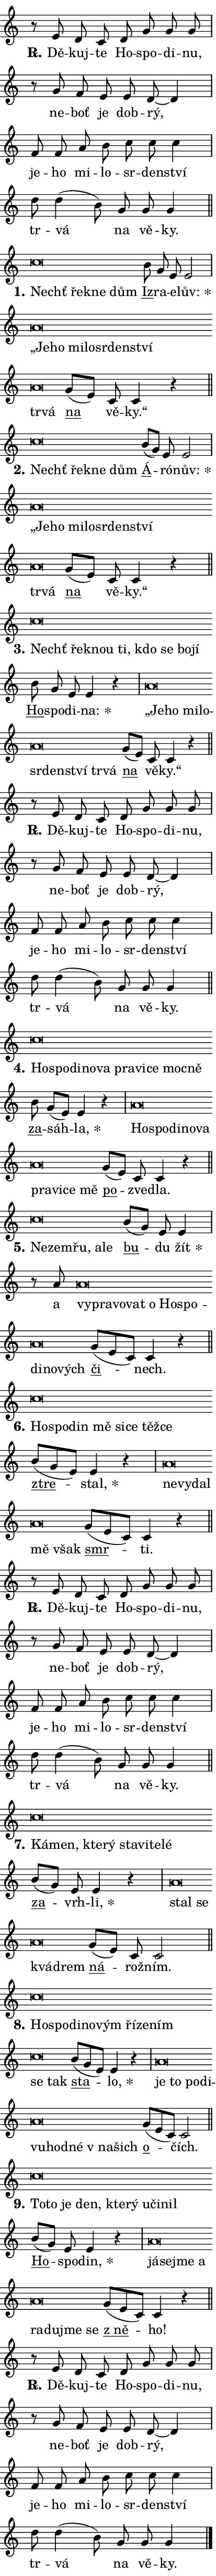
\version "2.24.0"
\header { tagline = "" }
\paper {
  indent = 0\cm
  top-margin = 0\cm
  right-margin = 0.13\cm % to fit lyric hyphens
  bottom-margin = 0\cm
  left-margin = 0\cm
  paper-width = 7\cm
  page-breaking = #ly:one-page-breaking
  system-system-spacing.basic-distance = #11
  score-system-spacing.basic-distance = #11
  ragged-last = ##f
}


%% Author: Thomas Morley
%% https://lists.gnu.org/archive/html/lilypond-user/2020-05/msg00002.html
#(define (line-position grob)
"Returns position of @var[grob} in current system:
   @code{'start}, if at first time-step
   @code{'end}, if at last time-step
   @code{'middle} otherwise
"
  (let* ((col (ly:item-get-column grob))
         (ln (ly:grob-object col 'left-neighbor))
         (rn (ly:grob-object col 'right-neighbor))
         (col-to-check-left (if (ly:grob? ln) ln col))
         (col-to-check-right (if (ly:grob? rn) rn col))
         (break-dir-left
           (and
             (ly:grob-property col-to-check-left 'non-musical #f)
             (ly:item-break-dir col-to-check-left)))
         (break-dir-right
           (and
             (ly:grob-property col-to-check-right 'non-musical #f)
             (ly:item-break-dir col-to-check-right))))
        (cond ((eqv? 1 break-dir-left) 'start)
              ((eqv? -1 break-dir-right) 'end)
              (else 'middle))))

#(define (tranparent-at-line-position vctor)
  (lambda (grob)
  "Relying on @code{line-position} select the relevant enry from @var{vctor}.
Used to determine transparency,"
    (case (line-position grob)
      ((end) (not (vector-ref vctor 0)))
      ((middle) (not (vector-ref vctor 1)))
      ((start) (not (vector-ref vctor 2))))))

noteHeadBreakVisibility =
#(define-music-function (break-visibility)(vector?)
"Makes @code{NoteHead}s transparent relying on @var{break-visibility}"
#{
  \override NoteHead.transparent =
    #(tranparent-at-line-position break-visibility)
#})

#(define delete-ledgers-for-transparent-note-heads
  (lambda (grob)
    "Reads whether a @code{NoteHead} is transparent.
If so this @code{NoteHead} is removed from @code{'note-heads} from
@var{grob}, which is supposed to be @code{LedgerLineSpanner}.
As a result ledgers are not printed for this @code{NoteHead}"
    (let* ((nhds-array (ly:grob-object grob 'note-heads))
           (nhds-list
             (if (ly:grob-array? nhds-array)
                 (ly:grob-array->list nhds-array)
                 '()))
           ;; Relies on the transparent-property being done before
           ;; Staff.LedgerLineSpanner.after-line-breaking is executed.
           ;; This is fragile ...
           (to-keep
             (remove
               (lambda (nhd)
                 (ly:grob-property nhd 'transparent #f))
               nhds-list)))
      ;; TODO find a better method to iterate over grob-arrays, similiar
      ;; to filter/remove etc for lists
      ;; For now rebuilt from scratch
      (set! (ly:grob-object grob 'note-heads)  '())
      (for-each
        (lambda (nhd)
          (ly:pointer-group-interface::add-grob grob 'note-heads nhd))
        to-keep))))

squashNotes = {
  \override NoteHead.X-extent = #'(-0.2 . 0.2)
  \override NoteHead.Y-extent = #'(-0.75 . 0)
  \override NoteHead.stencil =
    #(lambda (grob)
       (let ((pos (ly:grob-property grob 'staff-position)))
         (begin
           (if (< pos -7) (display "ERROR: Lower brevis then expected\n") (display "OK: Expected brevis position\n"))
           (if (<= pos -6) ly:text-interface::print ly:note-head::print))))
}
unSquashNotes = {
  \revert NoteHead.X-extent
  \revert NoteHead.Y-extent
  \revert NoteHead.stencil
}

hideNotes = \noteHeadBreakVisibility #begin-of-line-visible
unHideNotes = \noteHeadBreakVisibility #all-visible

% work-around for resetting accidentals
% https://lilypond.org/doc/v2.23/Documentation/notation/displaying-rhythms#unmetered-music
cadenzaMeasure = {
  \cadenzaOff
  \partial 1024 s1024
  \cadenzaOn
}

#(define-markup-command (accent layout props text) (markup?)
  "Underline accented syllable"
  (interpret-markup layout props
    #{\markup \override #'(offset . 4.3) \underline { #text }#}))

responsum = \markup \concat {
  "R" \hspace #-1.05 \path #0.1 #'((moveto 0 0.07) (lineto 0.9 0.8)) \hspace #0.05 "."
}

spaceSize = #0.6828661417322834 % exact space size for TeX Gyre Schola

\layout {
  \context {
    \Staff
    \remove "Time_signature_engraver"
    \override LedgerLineSpanner.after-line-breaking = #delete-ledgers-for-transparent-note-heads
  }
  \context {
    \Lyrics {
      \override LyricSpace.minimum-distance = \spaceSize
      \override LyricText.font-name = #"TeX Gyre Schola"
      \override LyricText.font-size = 1
      \override StanzaNumber.font-name = #"TeX Gyre Schola Bold"
      \override StanzaNumber.font-size = 1
    }
  }
  \context {
    \Score 
    \override NoteHead.text =
      #(lambda (grob) 
        (let ((pos (ly:grob-property grob 'staff-position)))
          #{\markup {
            \combine
              \halign #-0.55 \raise #(if (= pos -6) 0 0.5) \override #'(thickness . 2) \draw-line #'(3.2 . 0)
              \musicglyph "noteheads.sM1"
          }#}))
  }
}

% magnetic-lyrics.ily
%
%   written by
%     Jean Abou Samra <jean@abou-samra.fr>
%     Werner Lemberg <wl@gnu.org>
%
%   adapted by
%     Jiri Hon <jiri.hon@gmail.com>
%
% Version 2022-Apr-15

% https://www.mail-archive.com/lilypond-user@gnu.org/msg149350.html

#(define (Left_hyphen_pointer_engraver context)
   "Collect syllable-hyphen-syllable occurrences in lyrics and store
them in properties.  This engraver only looks to the left.  For
example, if the lyrics input is @code{foo -- bar}, it does the
following.

@itemize @bullet
@item
Set the @code{text} property of the @code{LyricHyphen} grob between
@q{foo} and @q{bar} to @code{foo}.

@item
Set the @code{left-hyphen} property of the @code{LyricText} grob with
text @q{foo} to the @code{LyricHyphen} grob between @q{foo} and
@q{bar}.
@end itemize

Use this auxiliary engraver in combination with the
@code{lyric-@/text::@/apply-@/magnetic-@/offset!} hook."
   (let ((hyphen #f)
         (text #f))
     (make-engraver
      (acknowledgers
       ((lyric-syllable-interface engraver grob source-engraver)
        (set! text grob)))
      (end-acknowledgers
       ((lyric-hyphen-interface engraver grob source-engraver)
        ;(when (not (grob::has-interface grob 'lyric-space-interface))
          (set! hyphen grob)));)
      ((stop-translation-timestep engraver)
       (when (and text hyphen)
         (ly:grob-set-object! text 'left-hyphen hyphen))
       (set! text #f)
       (set! hyphen #f)))))

#(define (lyric-text::apply-magnetic-offset! grob)
   "If the space between two syllables is less than the value in
property @code{LyricText@/.details@/.squash-threshold}, move the right
syllable to the left so that it gets concatenated with the left
syllable.

Use this function as a hook for
@code{LyricText@/.after-@/line-@/breaking} if the
@code{Left_@/hyphen_@/pointer_@/engraver} is active."
   (let ((hyphen (ly:grob-object grob 'left-hyphen #f)))
     (when hyphen
       (let ((left-text (ly:spanner-bound hyphen LEFT)))
         (when (grob::has-interface left-text 'lyric-syllable-interface)
           (let* ((common (ly:grob-common-refpoint grob left-text X))
                  (this-x-ext (ly:grob-extent grob common X))
                  (left-x-ext
                   (begin
                     ;; Trigger magnetism for left-text.
                     (ly:grob-property left-text 'after-line-breaking)
                     (ly:grob-extent left-text common X)))
                  ;; `delta` is the gap width between two syllables.
                  (delta (- (interval-start this-x-ext)
                            (interval-end left-x-ext)))
                  (details (ly:grob-property grob 'details))
                  (threshold (assoc-get 'squash-threshold details 0.2)))
             (when (< delta threshold)
               (let* (;; We have to manipulate the input text so that
                      ;; ligatures crossing syllable boundaries are not
                      ;; disabled.  For languages based on the Latin
                      ;; script this is essentially a beautification.
                      ;; However, for non-Western scripts it can be a
                      ;; necessity.
                      (lt (ly:grob-property left-text 'text))
                      (rt (ly:grob-property grob 'text))
                      (is-space (grob::has-interface hyphen 'lyric-space-interface))
                      (space (if is-space " " ""))
                      (extra-delta (if is-space spaceSize 0))
                      ;; Append new syllable.
                      (ltrt-space (if (and (string? lt) (string? rt))
                                (string-append lt space rt)
                                (make-concat-markup (list lt space rt))))
                      ;; Right-align `ltrt` to the right side.
                      (ltrt-space-markup (grob-interpret-markup
                               grob
                               (make-translate-markup
                                (cons (interval-length this-x-ext) 0)
                                (make-right-align-markup ltrt-space)))))
                 (begin
                   ;; Don't print `left-text`.
                   (ly:grob-set-property! left-text 'stencil #f)
                   ;; Set text and stencil (which holds all collected
                   ;; syllables so far) and shift it to the left.
                   (ly:grob-set-property! grob 'text ltrt-space)
                   (ly:grob-set-property! grob 'stencil ltrt-space-markup)
                   (ly:grob-translate-axis! grob (- (- delta extra-delta)) X))))))))))


#(define (lyric-hyphen::displace-bounds-first grob)
   ;; Make very sure this callback isn't triggered too early.
   (let ((left (ly:spanner-bound grob LEFT))
         (right (ly:spanner-bound grob RIGHT)))
     (ly:grob-property left 'after-line-breaking)
     (ly:grob-property right 'after-line-breaking)
     (ly:lyric-hyphen::print grob)))

squashThreshold = #0.4

\layout {
  \context {
    \Lyrics
    \consists #Left_hyphen_pointer_engraver
    \override LyricText.after-line-breaking =
      #lyric-text::apply-magnetic-offset!
    \override LyricHyphen.stencil = #lyric-hyphen::displace-bounds-first
    \override LyricText.details.squash-threshold = \squashThreshold
    \override LyricHyphen.minimum-distance = 0
    \override LyricHyphen.minimum-length = \squashThreshold
  }
}

squashText = \override LyricText.details.squash-threshold = 9999
unSquashText = \override LyricText.details.squash-threshold = \squashThreshold

leftText = \override LyricText.self-alignment-X = #LEFT
unLeftText = \revert LyricText.self-alignment-X

starOffset = #(lambda (grob) 
                (let ((x_offset (ly:self-alignment-interface::aligned-on-x-parent grob)))
                  (if (= x_offset 0) 0 (+ x_offset 1.2))))

star = #(define-music-function (syllable)(string?)
"Append star separator at the end of a syllable"
#{
  \once \override LyricText.X-offset = #starOffset
  \lyricmode { \markup {
    #syllable
    \override #'((font-name . "TeX Gyre Schola Bold")) \hspace #0.2 \lower #0.65 \larger "*"
  } }
#})

starAccent = #(define-music-function (syllable)(string?)
"Append star separator at the end of a syllable and make accent"
#{
  \once \override LyricText.X-offset = #starOffset
  \lyricmode { \markup {
    \accent #syllable
    \override #'((font-name . "TeX Gyre Schola Bold")) \hspace #0.2 \lower #0.65 \larger "*"
  } }
#})

breath = #(define-music-function (syllable)(string?)
"Append breathing indicator at the end of a syllable"
#{
  \lyricmode { \markup { #syllable "+" } }
#})

optionalBreath = #(define-music-function (syllable)(string?)
"Append optional breathing indicator at the end of a syllable"
#{
  \lyricmode { \markup { #syllable "(+)" } }
#})


\score {
    <<
        \new Voice = "melody" { \cadenzaOn \key c \major \relative { r8 e' d c d g g g \cadenzaMeasure \bar "|" r g f e e d~ d4 \cadenzaMeasure \bar "|" f8 f a b c c c4 \cadenzaMeasure \bar "|" d8 d4( b8)] g g g4 \cadenzaMeasure \bar "||" \break } }
        \new Lyrics \lyricsto "melody" { \lyricmode { \set stanza = \responsum
Dě -- kuj -- te Ho -- spo -- di -- nu, ne -- boť je dob -- rý, je -- ho mi -- lo -- sr -- den -- ství tr -- vá na vě -- ky. } }
    >>
    \layout {}
}

\score {
    <<
        \new Voice = "melody" { \cadenzaOn \key c \major \relative { \squashNotes c''\breve*1/16 \hideNotes \breve*1/16 \bar "" \breve*1/16 \breve*1/16 \bar "" \unHideNotes \unSquashNotes \bar "" b8 g e e2 \cadenzaMeasure \bar "|" \squashNotes a\breve*1/16 \hideNotes \breve*1/16 \bar "" \breve*1/16 \bar "" \breve*1/16 \bar "" \breve*1/16 \bar "" \breve*1/16 \bar "" \breve*1/16 \bar "" \breve*1/16 \breve*1/16 \bar "" \unHideNotes \unSquashNotes \bar "" g8[( e)] c c4 r \cadenzaMeasure \bar "||" \break } }
        \new Lyrics \lyricsto "melody" { \lyricmode { \set stanza = "1."
\leftText Nechť \squashText řek -- ne dům \unLeftText \unSquashText \markup \accent Iz -- ra -- e -- \star lův: \leftText „Je -- \squashText ho mi -- lo -- sr -- den -- ství tr -- vá \unLeftText \unSquashText \markup \accent na vě -- ky.“ } }
    >>
    \layout {}
}

\score {
    <<
        \new Voice = "melody" { \cadenzaOn \key c \major \relative { \squashNotes c''\breve*1/16 \hideNotes \breve*1/16 \bar "" \breve*1/16 \breve*1/16 \bar "" \unHideNotes \unSquashNotes \bar "" b8[( g)] e e2 \cadenzaMeasure \bar "|" \squashNotes a\breve*1/16 \hideNotes \breve*1/16 \bar "" \breve*1/16 \bar "" \breve*1/16 \bar "" \breve*1/16 \bar "" \breve*1/16 \bar "" \breve*1/16 \bar "" \breve*1/16 \breve*1/16 \bar "" \unHideNotes \unSquashNotes \bar "" g8[( e)] c c4 r \cadenzaMeasure \bar "||" \break } }
        \new Lyrics \lyricsto "melody" { \lyricmode { \set stanza = "2."
\leftText Nechť \squashText řek -- ne dům \unLeftText \unSquashText \markup \accent Á -- ró -- \star nův: \leftText „Je -- \squashText ho mi -- lo -- sr -- den -- ství tr -- vá \unLeftText \unSquashText \markup \accent na vě -- ky.“ } }
    >>
    \layout {}
}

\score {
    <<
        \new Voice = "melody" { \cadenzaOn \key c \major \relative { \squashNotes c''\breve*1/16 \hideNotes \breve*1/16 \bar "" \breve*1/16 \bar "" \breve*1/16 \bar "" \breve*1/16 \bar "" \breve*1/16 \bar "" \breve*1/16 \breve*1/16 \bar "" \unHideNotes \unSquashNotes \bar "" b8 g e e4 r \cadenzaMeasure \bar "|" \squashNotes a\breve*1/16 \hideNotes \breve*1/16 \bar "" \breve*1/16 \bar "" \breve*1/16 \bar "" \breve*1/16 \bar "" \breve*1/16 \bar "" \breve*1/16 \bar "" \breve*1/16 \breve*1/16 \bar "" \unHideNotes \unSquashNotes \bar "" g8[( e)] c c4 r \cadenzaMeasure \bar "||" \break } }
        \new Lyrics \lyricsto "melody" { \lyricmode { \set stanza = "3."
\leftText Nechť \squashText řek -- nou ti, kdo se bo -- jí \unLeftText \unSquashText \markup \accent Ho -- spo -- di -- \star na: \leftText „Je -- \squashText ho mi -- lo -- sr -- den -- ství tr -- vá \unLeftText \unSquashText \markup \accent na vě -- ky.“ } }
    >>
    \layout {}
}

\score {
    <<
        \new Voice = "melody" { \cadenzaOn \key c \major \relative { r8 e' d c d g g g \cadenzaMeasure \bar "|" r g f e e d~ d4 \cadenzaMeasure \bar "|" f8 f a b c c c4 \cadenzaMeasure \bar "|" d8 d4( b8)] g g g4 \cadenzaMeasure \bar "||" \break } }
        \new Lyrics \lyricsto "melody" { \lyricmode { \set stanza = \responsum
Dě -- kuj -- te Ho -- spo -- di -- nu, ne -- boť je dob -- rý, je -- ho mi -- lo -- sr -- den -- ství tr -- vá na vě -- ky. } }
    >>
    \layout {}
}

\score {
    <<
        \new Voice = "melody" { \cadenzaOn \key c \major \relative { \squashNotes c''\breve*1/16 \hideNotes \breve*1/16 \bar "" \breve*1/16 \bar "" \breve*1/16 \bar "" \breve*1/16 \bar "" \breve*1/16 \bar "" \breve*1/16 \bar "" \breve*1/16 \bar "" \breve*1/16 \breve*1/16 \bar "" \unHideNotes \unSquashNotes \bar "" b8 g[( e)] e4 r \cadenzaMeasure \bar "|" \squashNotes a\breve*1/16 \hideNotes \breve*1/16 \bar "" \breve*1/16 \bar "" \breve*1/16 \bar "" \breve*1/16 \bar "" \breve*1/16 \bar "" \breve*1/16 \bar "" \breve*1/16 \breve*1/16 \bar "" \unHideNotes \unSquashNotes \bar "" g8[( e)] c c4 r \cadenzaMeasure \bar "||" \break } }
        \new Lyrics \lyricsto "melody" { \lyricmode { \set stanza = "4."
\leftText Ho -- \squashText spo -- di -- no -- va pra -- vi -- ce moc -- ně \unLeftText \unSquashText \markup \accent za -- sáh -- \star la, \leftText Ho -- \squashText spo -- di -- no -- va pra -- vi -- ce mě \unLeftText \unSquashText \markup \accent po -- zve -- dla. } }
    >>
    \layout {}
}

\score {
    <<
        \new Voice = "melody" { \cadenzaOn \key c \major \relative { \squashNotes c''\breve*1/16 \hideNotes \breve*1/16 \bar "" \breve*1/16 \bar "" \breve*1/16 \breve*1/16 \bar "" \unHideNotes \unSquashNotes \bar "" b8[( g)] e e4 \cadenzaMeasure \bar "|" r8 a8 \squashNotes a\breve*1/16 \hideNotes \breve*1/16 \bar "" \breve*1/16 \bar "" \breve*1/16 \bar "" \breve*1/16 \bar "" \breve*1/16 \bar "" \breve*1/16 \bar "" \breve*1/16 \bar "" \breve*1/16 \breve*1/16 \bar "" \unHideNotes \unSquashNotes \bar "" g8[( e c)] c4 r \cadenzaMeasure \bar "||" \break } }
        \new Lyrics \lyricsto "melody" { \lyricmode { \set stanza = "5."
\leftText Ne -- \squashText ze -- mřu, a -- le \unLeftText \unSquashText \markup \accent bu -- du \star žít a \leftText vy -- \squashText pra -- vo -- vat o Ho -- spo -- di -- no -- vých \unLeftText \unSquashText \markup \accent či -- nech. } }
    >>
    \layout {}
}

\score {
    <<
        \new Voice = "melody" { \cadenzaOn \key c \major \relative { \squashNotes c''\breve*1/16 \hideNotes \breve*1/16 \bar "" \breve*1/16 \bar "" \breve*1/16 \bar "" \breve*1/16 \bar "" \breve*1/16 \bar "" \breve*1/16 \breve*1/16 \bar "" \unHideNotes \unSquashNotes \bar "" b8[( g e)] e4 r \cadenzaMeasure \bar "|" \squashNotes a\breve*1/16 \hideNotes \breve*1/16 \bar "" \breve*1/16 \bar "" \breve*1/16 \breve*1/16 \bar "" \unHideNotes \unSquashNotes \bar "" g8[( e c)] c4 r \cadenzaMeasure \bar "||" \break } }
        \new Lyrics \lyricsto "melody" { \lyricmode { \set stanza = "6."
\leftText Ho -- \squashText spo -- din mě si -- ce těž -- ce \unLeftText \unSquashText \markup \accent ztre -- \star stal, \leftText ne -- \squashText vy -- dal mě však \unLeftText \unSquashText \markup \accent smr -- ti. } }
    >>
    \layout {}
}

\score {
    <<
        \new Voice = "melody" { \cadenzaOn \key c \major \relative { r8 e' d c d g g g \cadenzaMeasure \bar "|" r g f e e d~ d4 \cadenzaMeasure \bar "|" f8 f a b c c c4 \cadenzaMeasure \bar "|" d8 d4( b8)] g g g4 \cadenzaMeasure \bar "||" \break } }
        \new Lyrics \lyricsto "melody" { \lyricmode { \set stanza = \responsum
Dě -- kuj -- te Ho -- spo -- di -- nu, ne -- boť je dob -- rý, je -- ho mi -- lo -- sr -- den -- ství tr -- vá na vě -- ky. } }
    >>
    \layout {}
}

\score {
    <<
        \new Voice = "melody" { \cadenzaOn \key c \major \relative { \squashNotes c''\breve*1/16 \hideNotes \breve*1/16 \bar "" \breve*1/16 \bar "" \breve*1/16 \bar "" \breve*1/16 \bar "" \breve*1/16 \bar "" \breve*1/16 \breve*1/16 \bar "" \unHideNotes \unSquashNotes \bar "" b8[( g)] e e4 r \cadenzaMeasure \bar "|" \squashNotes a\breve*1/16 \hideNotes \breve*1/16 \bar "" \breve*1/16 \breve*1/16 \bar "" \unHideNotes \unSquashNotes \bar "" g8[( e)] c c2 \cadenzaMeasure \bar "||" \break } }
        \new Lyrics \lyricsto "melody" { \lyricmode { \set stanza = "7."
\leftText Ká -- \squashText men, kte -- rý sta -- vi -- te -- lé \unLeftText \unSquashText \markup \accent za -- vrh -- \star li, \leftText stal \squashText se kvá -- drem \unLeftText \unSquashText \markup \accent ná -- rož -- ním. } }
    >>
    \layout {}
}

\score {
    <<
        \new Voice = "melody" { \cadenzaOn \key c \major \relative { \squashNotes c''\breve*1/16 \hideNotes \breve*1/16 \bar "" \breve*1/16 \bar "" \breve*1/16 \bar "" \breve*1/16 \bar "" \breve*1/16 \bar "" \breve*1/16 \bar "" \breve*1/16 \bar "" \breve*1/16 \breve*1/16 \bar "" \unHideNotes \unSquashNotes \bar "" b8[( g e)] e4 r \cadenzaMeasure \bar "|" \squashNotes a\breve*1/16 \hideNotes \breve*1/16 \bar "" \breve*1/16 \bar "" \breve*1/16 \bar "" \breve*1/16 \bar "" \breve*1/16 \bar "" \breve*1/16 \bar "" \breve*1/16 \breve*1/16 \bar "" \unHideNotes \unSquashNotes \bar "" g8[( e c)] c2 \cadenzaMeasure \bar "||" \break } }
        \new Lyrics \lyricsto "melody" { \lyricmode { \set stanza = "8."
\leftText Ho -- \squashText spo -- di -- no -- vým ří -- ze -- ním se tak \unLeftText \unSquashText \markup \accent sta -- \star lo, \leftText je \squashText to po -- di -- vu -- hod -- né "v na" -- šich \unLeftText \unSquashText \markup \accent o -- čích. } }
    >>
    \layout {}
}

\score {
    <<
        \new Voice = "melody" { \cadenzaOn \key c \major \relative { \squashNotes c''\breve*1/16 \hideNotes \breve*1/16 \bar "" \breve*1/16 \bar "" \breve*1/16 \bar "" \breve*1/16 \bar "" \breve*1/16 \bar "" \breve*1/16 \bar "" \breve*1/16 \breve*1/16 \bar "" \unHideNotes \unSquashNotes \bar "" b8[( g)] e e4 r \cadenzaMeasure \bar "|" \squashNotes a\breve*1/16 \hideNotes \breve*1/16 \bar "" \breve*1/16 \bar "" \breve*1/16 \bar "" \breve*1/16 \bar "" \breve*1/16 \bar "" \breve*1/16 \breve*1/16 \bar "" \unHideNotes \unSquashNotes \bar "" g8[( e c)] c4 r \cadenzaMeasure \bar "||" \break } }
        \new Lyrics \lyricsto "melody" { \lyricmode { \set stanza = "9."
\leftText To -- \squashText to je den, kte -- rý u -- či -- nil \unLeftText \unSquashText \markup \accent Ho -- spo -- \star din, \leftText já -- \squashText sej -- me a ra -- du -- jme se \unLeftText \unSquashText \markup \accent "z ně" -- ho! } }
    >>
    \layout {}
}

\score {
    <<
        \new Voice = "melody" { \cadenzaOn \key c \major \relative { r8 e' d c d g g g \cadenzaMeasure \bar "|" r g f e e d~ d4 \cadenzaMeasure \bar "|" f8 f a b c c c4 \cadenzaMeasure \bar "|" d8 d4( b8)] g g g4 \cadenzaMeasure \bar "||" \break } \bar "|." }
        \new Lyrics \lyricsto "melody" { \lyricmode { \set stanza = \responsum
Dě -- kuj -- te Ho -- spo -- di -- nu, ne -- boť je dob -- rý, je -- ho mi -- lo -- sr -- den -- ství tr -- vá na vě -- ky. } }
    >>
    \layout {}
}
